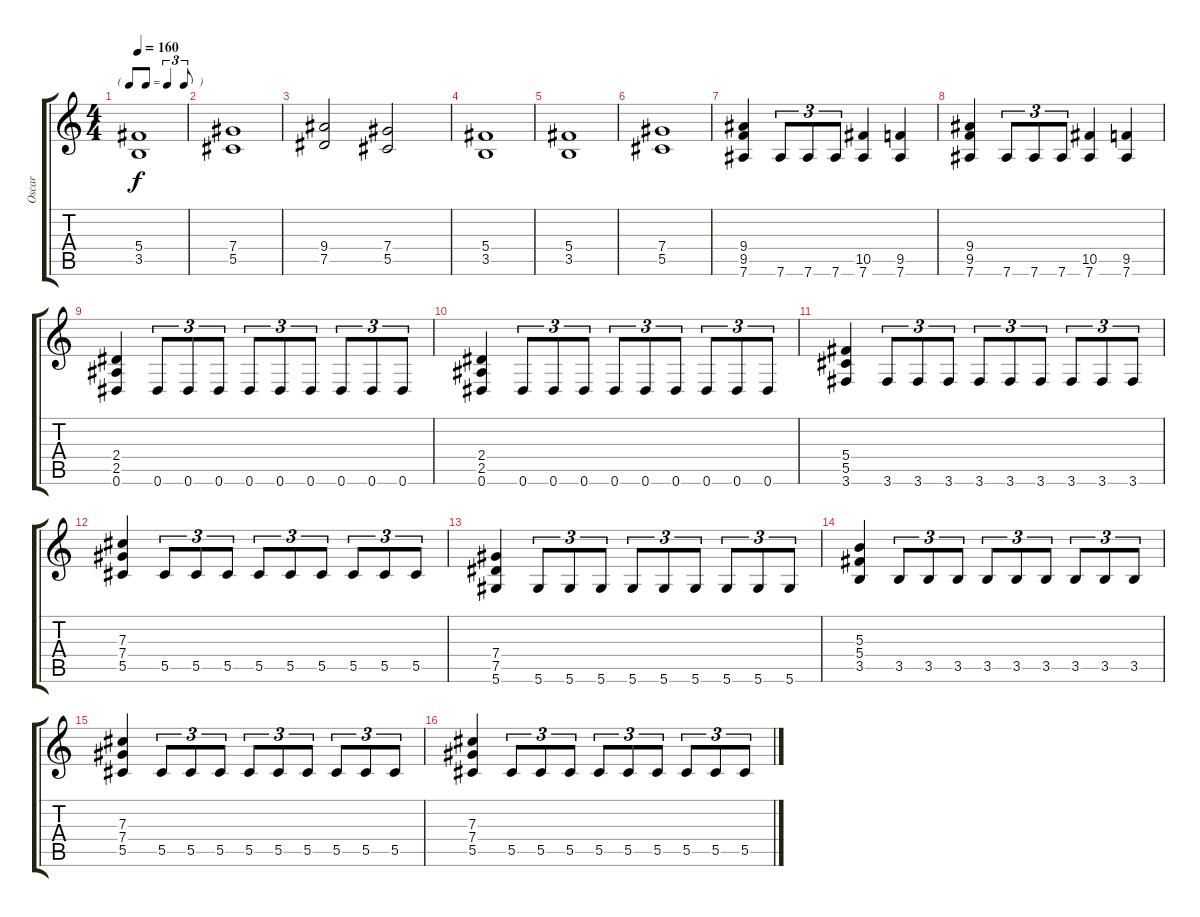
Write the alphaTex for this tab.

\track ("Oscar" "Oscar") {instrument distortionguitar}
\staff {score tabs}
\tuning (Eb4 Bb3 Gb3 Db3 Ab2 Eb2) {hide}
\ts (4 4)
\tf triplet8th
\tempo 160
\clef g2
\ks c
(5.4 3.5).1{dy f} |
(7.4 5.5).1 |
(9.4 7.5).2 (7.4 5.5).2 |
(5.4 3.5).1 |
(5.4 3.5).1 |
(7.4 5.5).1 |
(9.4 9.5 7.6).4 7.6.8{tu (3 2)} 7.6.8{tu (3 2)} 7.6.8{tu (3 2)} (10.5 7.6).4 (9.5 7.6).4 |
(9.4 9.5 7.6).4 7.6.8{tu (3 2)} 7.6.8{tu (3 2)} 7.6.8{tu (3 2)} (10.5 7.6).4 (9.5 7.6).4 |
(2.4 2.5 0.6).4 0.6.8{tu (3 2)} 0.6.8{tu (3 2)} 0.6.8{tu (3 2)} 0.6.8{tu (3 2)} 0.6.8{tu (3 2)} 0.6.8{tu (3 2)} 0.6.8{tu (3 2)} 0.6.8{tu (3 2)} 0.6.8{tu (3 2)} |
(2.4 2.5 0.6).4 0.6.8{tu (3 2)} 0.6.8{tu (3 2)} 0.6.8{tu (3 2)} 0.6.8{tu (3 2)} 0.6.8{tu (3 2)} 0.6.8{tu (3 2)} 0.6.8{tu (3 2)} 0.6.8{tu (3 2)} 0.6.8{tu (3 2)} |
(5.4 5.5 3.6).4 3.6.8{tu (3 2)} 3.6.8{tu (3 2)} 3.6.8{tu (3 2)} 3.6.8{tu (3 2)} 3.6.8{tu (3 2)} 3.6.8{tu (3 2)} 3.6.8{tu (3 2)} 3.6.8{tu (3 2)} 3.6.8{tu (3 2)} |
(7.3 7.4 5.5).4 5.5.8{tu (3 2)} 5.5.8{tu (3 2)} 5.5.8{tu (3 2)} 5.5.8{tu (3 2)} 5.5.8{tu (3 2)} 5.5.8{tu (3 2)} 5.5.8{tu (3 2)} 5.5.8{tu (3 2)} 5.5.8{tu (3 2)} |
(7.4 7.5 5.6).4 5.6.8{tu (3 2)} 5.6.8{tu (3 2)} 5.6.8{tu (3 2)} 5.6.8{tu (3 2)} 5.6.8{tu (3 2)} 5.6.8{tu (3 2)} 5.6.8{tu (3 2)} 5.6.8{tu (3 2)} 5.6.8{tu (3 2)} |
(5.3 5.4 3.5).4 3.5.8{tu (3 2)} 3.5.8{tu (3 2)} 3.5.8{tu (3 2)} 3.5.8{tu (3 2)} 3.5.8{tu (3 2)} 3.5.8{tu (3 2)} 3.5.8{tu (3 2)} 3.5.8{tu (3 2)} 3.5.8{tu (3 2)} |
(7.3 7.4 5.5).4 5.5.8{tu (3 2)} 5.5.8{tu (3 2)} 5.5.8{tu (3 2)} 5.5.8{tu (3 2)} 5.5.8{tu (3 2)} 5.5.8{tu (3 2)} 5.5.8{tu (3 2)} 5.5.8{tu (3 2)} 5.5.8{tu (3 2)} |
(7.3 7.4 5.5).4 5.5.8{tu (3 2)} 5.5.8{tu (3 2)} 5.5.8{tu (3 2)} 5.5.8{tu (3 2)} 5.5.8{tu (3 2)} 5.5.8{tu (3 2)} 5.5.8{tu (3 2)} 5.5.8{tu (3 2)} 5.5.8{tu (3 2)}
